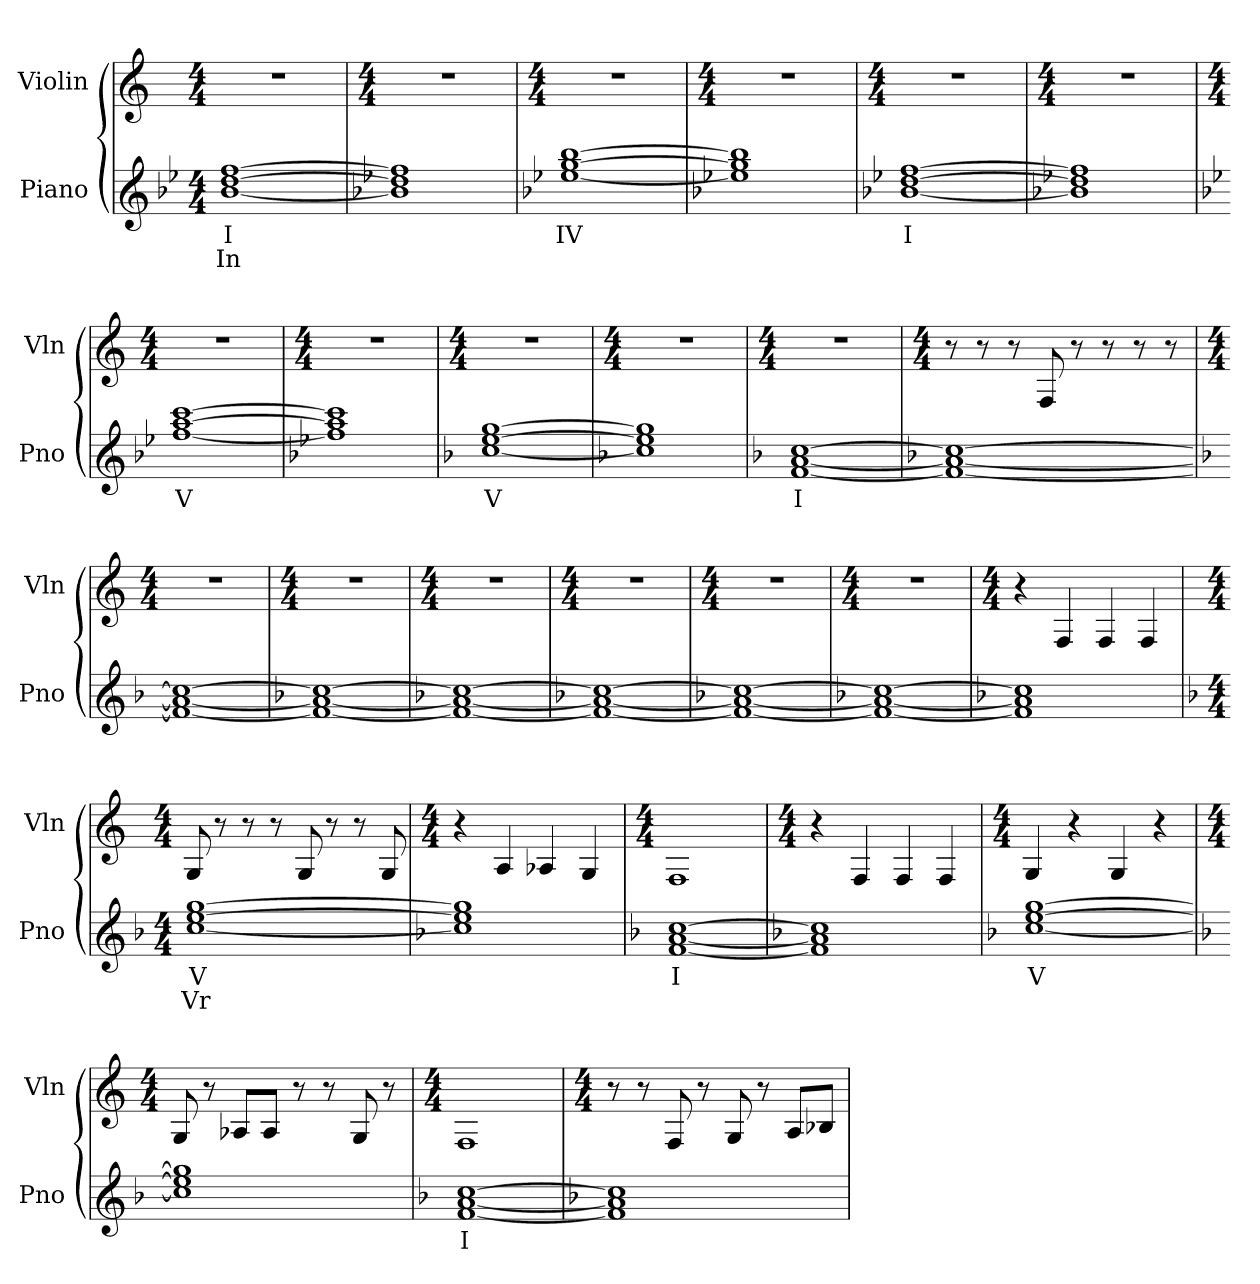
**kern	**text	**text	**kern
*part2	*part2	*part2	*part1
*staff2	*staff2	*staff2	*staff1
*I"Piano	*	*	*I"Violin
*I'Pno	*	*	*I'Vln
*k[b-e-]	*	*	*
*B-:	*	*	*
*M4/4	*	*	*M4/4
=	=	=	=
[1b- [1dd [1ff	I	In	1r
=	=	=	=
*k[b-e-]	*	*	*
*B-:	*	*	*
*	*	*	*M4/4
1b-] 1dd] 1ff]	.	.	1r
=	=	=	=
*k[b-e-]	*	*	*
*B-:	*	*	*
*	*	*	*M4/4
[1ee- [1gg [1bb-	IV	.	1r
=	=	=	=
*k[b-e-]	*	*	*
*B-:	*	*	*
*	*	*	*M4/4
1ee-] 1gg] 1bb-]	.	.	1r
=	=	=	=
*k[b-e-]	*	*	*
*B-:	*	*	*
*	*	*	*M4/4
[1b- [1dd [1ff	I	.	1r
=	=	=	=
*k[b-e-]	*	*	*
*B-:	*	*	*
*	*	*	*M4/4
1b-] 1dd] 1ff]	.	.	1r
=	=	=	=
*k[b-e-]	*	*	*
*B-:	*	*	*
*	*	*	*M4/4
[1ff [1aa [1ccc	V	.	1r
=	=	=	=
*k[b-e-]	*	*	*
*B-:	*	*	*
*	*	*	*M4/4
1ff] 1aa] 1ccc]	.	.	1r
=	=	=	=
*k[b-]	*	*	*
*F:	*	*	*
*	*	*	*M4/4
[1cc [1ee [1gg	V	.	1r
=	=	=	=
*k[b-]	*	*	*
*F:	*	*	*
*	*	*	*M4/4
1cc] 1ee] 1gg]	.	.	1r
=	=	=	=
*k[b-]	*	*	*
*F:	*	*	*
*	*	*	*M4/4
[1f [1a [1cc	I	.	1r
=	=	=	=
*k[b-]	*	*	*
*F:	*	*	*
*	*	*	*M4/4
1f_ 1a_ 1cc_	.	.	8r
.	.	.	8r
.	.	.	8r
.	.	.	8F
.	.	.	8r
.	.	.	8r
.	.	.	8r
.	.	.	8r
=	=	=	=
*k[b-]	*	*	*
*F:	*	*	*
*	*	*	*M4/4
1f_ 1a_ 1cc_	.	.	1r
=	=	=	=
*k[b-]	*	*	*
*F:	*	*	*
*	*	*	*M4/4
1f_ 1a_ 1cc_	.	.	1r
=	=	=	=
*k[b-]	*	*	*
*F:	*	*	*
*	*	*	*M4/4
1f_ 1a_ 1cc_	.	.	1r
=	=	=	=
*k[b-]	*	*	*
*F:	*	*	*
*	*	*	*M4/4
1f_ 1a_ 1cc_	.	.	1r
=	=	=	=
*k[b-]	*	*	*
*F:	*	*	*
*	*	*	*M4/4
1f_ 1a_ 1cc_	.	.	1r
=	=	=	=
*k[b-]	*	*	*
*F:	*	*	*
*	*	*	*M4/4
1f_ 1a_ 1cc_	.	.	1r
=	=	=	=
*k[b-]	*	*	*
*F:	*	*	*
*	*	*	*M4/4
1f] 1a] 1cc]	.	.	4r
.	.	.	4F
.	.	.	4F
.	.	.	4F
=	=	=	=
*k[b-]	*	*	*
*F:	*	*	*
*M4/4	*	*	*M4/4
[1cc [1ee [1gg	V	Vr	8G
.	.	.	8r
.	.	.	8r
.	.	.	8r
.	.	.	8G
.	.	.	8r
.	.	.	8r
.	.	.	8G
=	=	=	=
*k[b-]	*	*	*
*F:	*	*	*
*	*	*	*M4/4
1cc] 1ee] 1gg]	.	.	4r
.	.	.	4A
.	.	.	4A-X
.	.	.	4G
=	=	=	=
*k[b-]	*	*	*
*F:	*	*	*
*	*	*	*M4/4
[1f [1a [1cc	I	.	1F
=	=	=	=
*k[b-]	*	*	*
*F:	*	*	*
*	*	*	*M4/4
1f] 1a] 1cc]	.	.	4r
.	.	.	4F
.	.	.	4F
.	.	.	4F
=	=	=	=
*k[b-]	*	*	*
*F:	*	*	*
*	*	*	*M4/4
[1cc [1ee [1gg	V	.	4G
.	.	.	4r
.	.	.	4G
.	.	.	4r
=	=	=	=
*k[b-]	*	*	*
*F:	*	*	*
*	*	*	*M4/4
1cc] 1ee] 1gg]	.	.	8G
.	.	.	8r
.	.	.	8A-XL
.	.	.	8A-J
.	.	.	8r
.	.	.	8r
.	.	.	8G
.	.	.	8r
=	=	=	=
*k[b-]	*	*	*
*F:	*	*	*
*	*	*	*M4/4
[1f [1a [1cc	I	.	1F
=	=	=	=
*k[b-]	*	*	*
*F:	*	*	*
*	*	*	*M4/4
1f] 1a] 1cc]	.	.	8r
.	.	.	8r
.	.	.	8F
.	.	.	8r
.	.	.	8G
.	.	.	8r
.	.	.	8AL
.	.	.	8B-XJ
=	=	=	=
*-	*-	*-	*-
